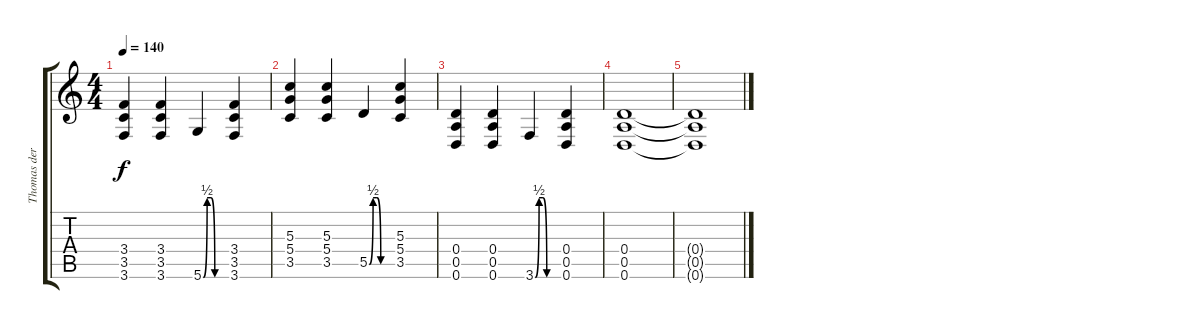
\track ("Thomas der Münzer (1)" "Thomas der") {instrument overdrivenguitar}
\staff {score tabs}
\tuning (E4 B3 G3 D3 A2 D2) {hide}
\ts (4 4)
\tempo 140
\clef g2
\ks c
(3.4 3.5 3.6).4{dy f} (3.4 3.5 3.6).4 5.6{be (custom 0 0 10 2 20 2 30 0 60 0)}.4 (3.4 3.5 3.6).4 |
(5.3 5.4 3.5).4 (5.3 5.4 3.5).4 5.5{be (custom 0 0 10 2 20 2 30 0 60 0)}.4 (5.3 5.4 3.5).4 |
(0.4 0.5 0.6).4 (0.4 0.5 0.6).4 3.6{be (custom 0 0 10 2 20 2 30 0 60 0)}.4 (0.4 0.5 0.6).4 |
(0.4 0.5 0.6).1 |
(0.4{t} 0.5{t} 0.6{t}).1
